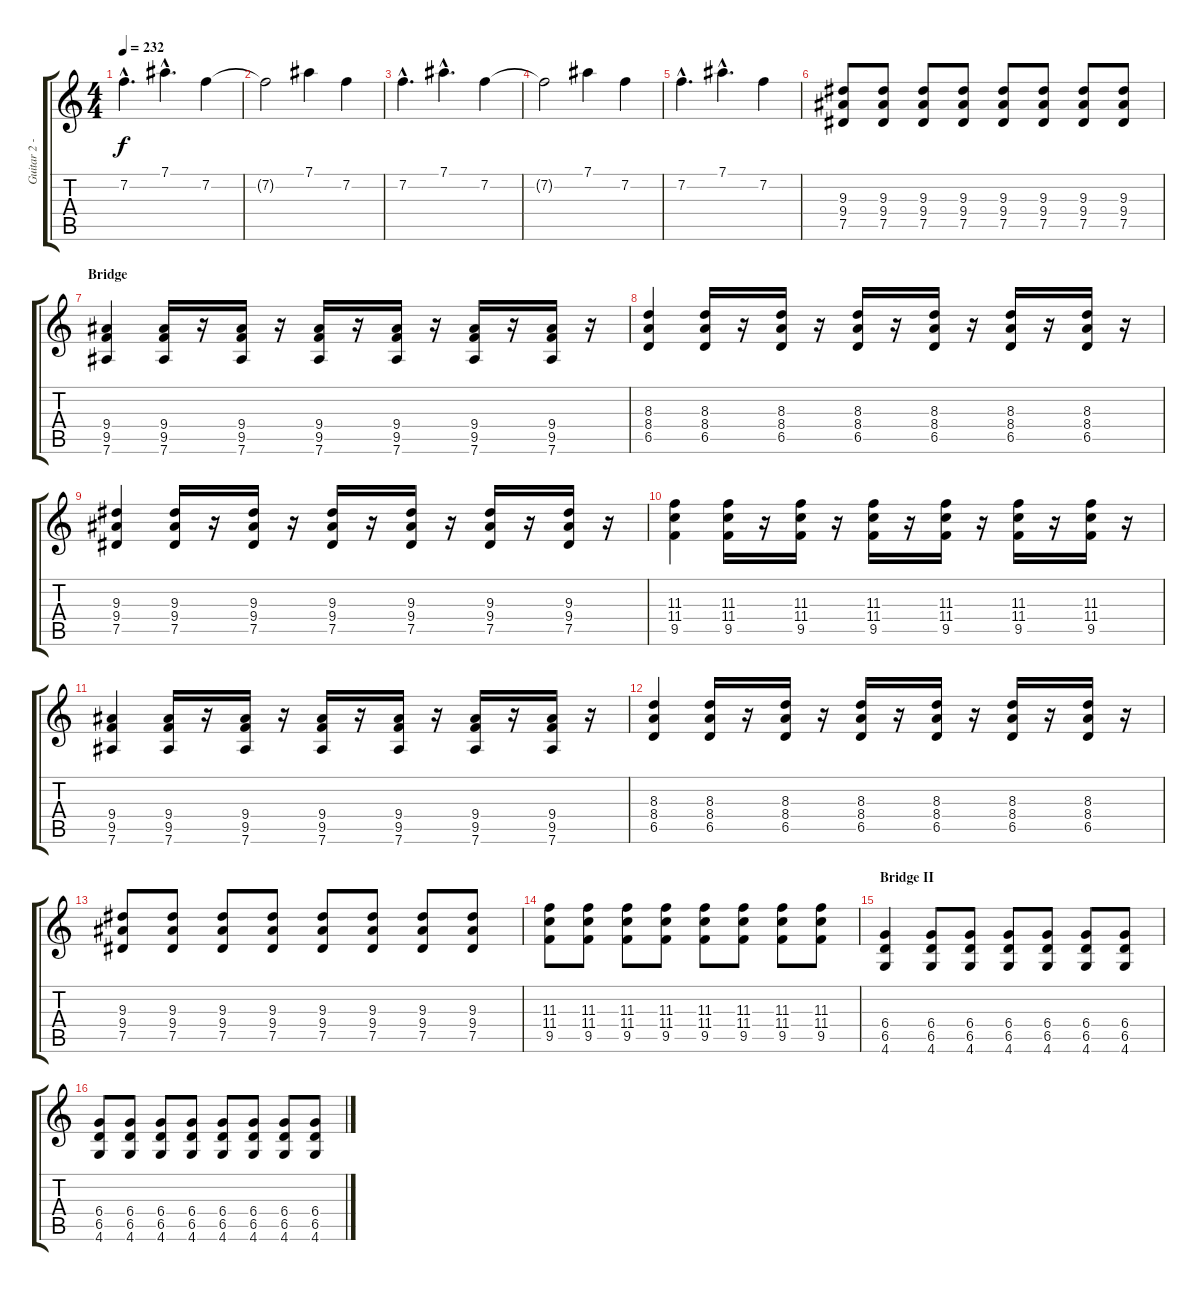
\track ("Guitar 2 - Erik" "Guitar 2 -") {instrument distortionguitar}
\staff {score tabs}
\tuning (Eb4 Bb3 Gb3 Db3 Ab2 Eb2) {hide}
\ts (4 4)
\tempo 232
\clef g2
\ks c
7.2{hac}.4{d dy f} 7.1{hac}.4{d} 7.2.4 |
7.2{t}.2 7.1.4 7.2.4 |
7.2{hac}.4{d} 7.1{hac}.4{d} 7.2.4 |
7.2{t}.2 7.1.4 7.2.4 |
7.2{hac}.4{d} 7.1{hac}.4{d} 7.2.4 |
(9.3 9.4 7.5).8 (9.3 9.4 7.5).8 (9.3 9.4 7.5).8 (9.3 9.4 7.5).8 (9.3 9.4 7.5).8 (9.3 9.4 7.5).8 (9.3 9.4 7.5).8 (9.3 9.4 7.5).8 |
\section ("" "Bridge")
(9.4 9.5 7.6).4 (9.4 9.5 7.6).16 r.16 (9.4 9.5 7.6).16 r.16 (9.4 9.5 7.6).16 r.16 (9.4 9.5 7.6).16 r.16 (9.4 9.5 7.6).16 r.16 (9.4 9.5 7.6).16 r.16 |
(8.3 8.4 6.5).4 (8.3 8.4 6.5).16 r.16 (8.3 8.4 6.5).16 r.16 (8.3 8.4 6.5).16 r.16 (8.3 8.4 6.5).16 r.16 (8.3 8.4 6.5).16 r.16 (8.3 8.4 6.5).16 r.16 |
(9.3 9.4 7.5).4 (9.3 9.4 7.5).16 r.16 (9.3 9.4 7.5).16 r.16 (9.3 9.4 7.5).16 r.16 (9.3 9.4 7.5).16 r.16 (9.3 9.4 7.5).16 r.16 (9.3 9.4 7.5).16 r.16 |
(11.3 11.4 9.5).4 (11.3 11.4 9.5).16 r.16 (11.3 11.4 9.5).16 r.16 (11.3 11.4 9.5).16 r.16 (11.3 11.4 9.5).16 r.16 (11.3 11.4 9.5).16 r.16 (11.3 11.4 9.5).16 r.16 |
(9.4 9.5 7.6).4 (9.4 9.5 7.6).16 r.16 (9.4 9.5 7.6).16 r.16 (9.4 9.5 7.6).16 r.16 (9.4 9.5 7.6).16 r.16 (9.4 9.5 7.6).16 r.16 (9.4 9.5 7.6).16 r.16 |
(8.3 8.4 6.5).4 (8.3 8.4 6.5).16 r.16 (8.3 8.4 6.5).16 r.16 (8.3 8.4 6.5).16 r.16 (8.3 8.4 6.5).16 r.16 (8.3 8.4 6.5).16 r.16 (8.3 8.4 6.5).16 r.16 |
(9.3 9.4 7.5).8 (9.3 9.4 7.5).8 (9.3 9.4 7.5).8 (9.3 9.4 7.5).8 (9.3 9.4 7.5).8 (9.3 9.4 7.5).8 (9.3 9.4 7.5).8 (9.3 9.4 7.5).8 |
(11.3 11.4 9.5).8 (11.3 11.4 9.5).8 (11.3 11.4 9.5).8 (11.3 11.4 9.5).8 (11.3 11.4 9.5).8 (11.3 11.4 9.5).8 (11.3 11.4 9.5).8 (11.3 11.4 9.5).8 |
\section ("" "Bridge II")
(6.4 6.5 4.6).4 (6.4 6.5 4.6).8 (6.4 6.5 4.6).8 (6.4 6.5 4.6).8 (6.4 6.5 4.6).8 (6.4 6.5 4.6).8 (6.4 6.5 4.6).8 |
(6.4 6.5 4.6).8 (6.4 6.5 4.6).8 (6.4 6.5 4.6).8 (6.4 6.5 4.6).8 (6.4 6.5 4.6).8 (6.4 6.5 4.6).8 (6.4 6.5 4.6).8 (6.4 6.5 4.6).8
